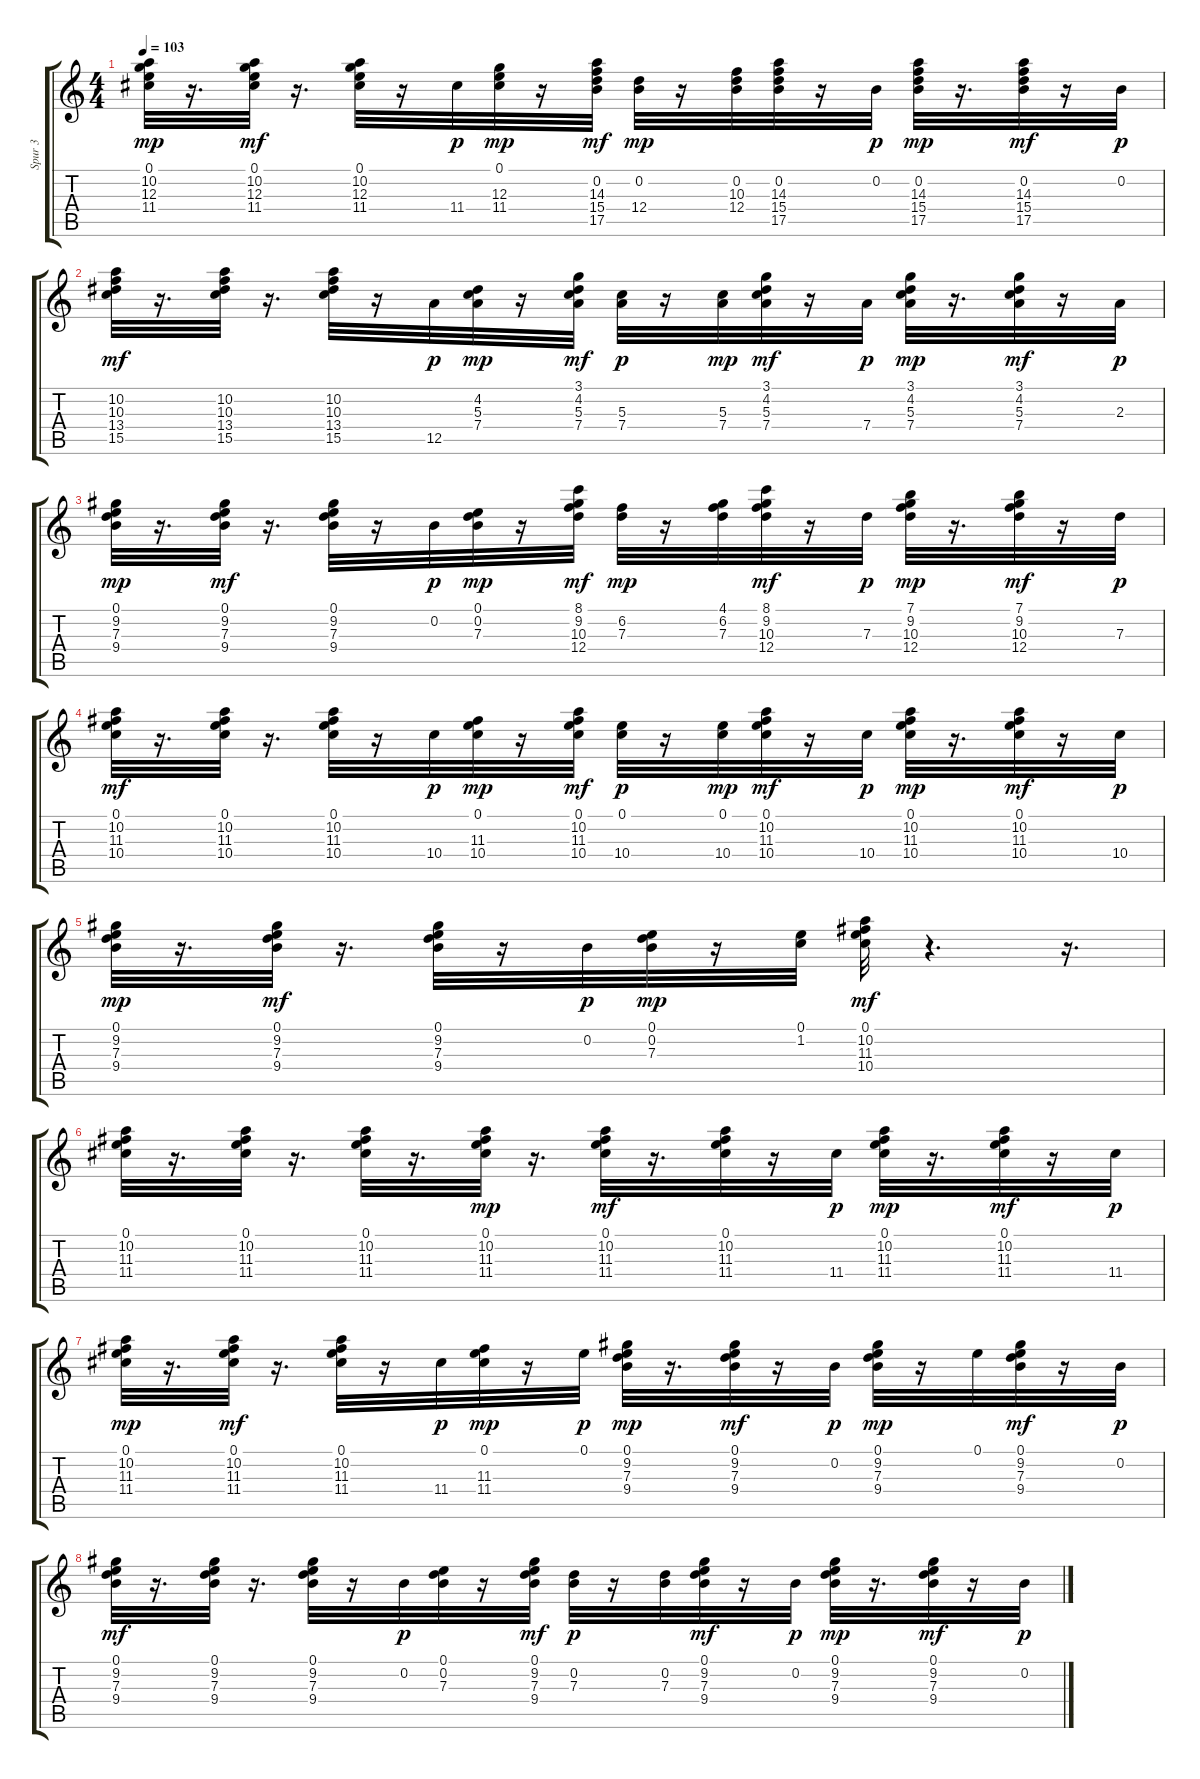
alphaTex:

\track ("Spur 3" "Spur 3") {instrument banjo}
\staff {score tabs}
\tuning (E4 B3 G3 D3 A2 E2) {hide}
\displaytranspose 12
\ts (4 4)
\tempo 103
\clef g2
\ks c
(0.1 10.2 12.3 11.4).32{dy mp} r.16{d} (0.1 10.2 12.3 11.4).32{dy mf} r.16{d} (0.1 10.2 12.3 11.4).32 r.16 11.4.32{dy p} (0.1 12.3 11.4).32{dy mp} r.16 (0.2 14.3 15.4 17.5).32{dy mf} (0.2 12.4).32{dy mp} r.16 (0.2 10.3 12.4).32 (0.2 14.3 15.4 17.5).32 r.16 0.2.32{dy p} (0.2 14.3 15.4 17.5).32{dy mp} r.16{d} (0.2 14.3 15.4 17.5).32{dy mf} r.16 0.2.32{dy p} |
(10.2 10.3 13.4 15.5).32{dy mf} r.16{d} (10.2 10.3 13.4 15.5).32 r.16{d} (10.2 10.3 13.4 15.5).32 r.16 12.5.32{dy p} (4.2 5.3 7.4).32{dy mp} r.16 (3.1 4.2 5.3 7.4).32{dy mf} (5.3 7.4).32{dy p} r.16 (5.3 7.4).32{dy mp} (3.1 4.2 5.3 7.4).32{dy mf} r.16 7.4.32{dy p} (3.1 4.2 5.3 7.4).32{dy mp} r.16{d} (3.1 4.2 5.3 7.4).32{dy mf} r.16 2.3.32{dy p} |
(0.1 9.2 7.3 9.4).32{dy mp} r.16{d} (0.1 9.2 7.3 9.4).32{dy mf} r.16{d} (0.1 9.2 7.3 9.4).32 r.16 0.2.32{dy p} (0.1 0.2 7.3).32{dy mp} r.16 (8.1 9.2 10.3 12.4).32{dy mf} (6.2 7.3).32{dy mp} r.16 (4.1 6.2 7.3).32 (8.1 9.2 10.3 12.4).32{dy mf} r.16 7.3.32{dy p} (7.1 9.2 10.3 12.4).32{dy mp} r.16{d} (7.1 9.2 10.3 12.4).32{dy mf} r.16 7.3.32{dy p} |
(0.1 10.2 11.3 10.4).32{dy mf} r.16{d} (0.1 10.2 11.3 10.4).32 r.16{d} (0.1 10.2 11.3 10.4).32 r.16 10.4.32{dy p} (0.1 11.3 10.4).32{dy mp} r.16 (0.1 10.2 11.3 10.4).32{dy mf} (0.1 10.4).32{dy p} r.16 (0.1 10.4).32{dy mp} (0.1 10.2 11.3 10.4).32{dy mf} r.16 10.4.32{dy p} (0.1 10.2 11.3 10.4).32{dy mp} r.16{d} (0.1 10.2 11.3 10.4).32{dy mf} r.16 10.4.32{dy p} |
(0.1 9.2 7.3 9.4).32{dy mp} r.16{d} (0.1 9.2 7.3 9.4).32{dy mf} r.16{d} (0.1 9.2 7.3 9.4).32 r.16 0.2.32{dy p} (0.1 0.2 7.3).32{dy mp} r.16 (0.1 1.2).32 (0.1 10.2 11.3 10.4).32{dy mf} r.4{d} r.16{d} |
(0.1 10.2 11.3 11.4).32 r.16{d} (0.1 10.2 11.3 11.4).32 r.16{d} (0.1 10.2 11.3 11.4).32 r.16{d} (0.1 10.2 11.3 11.4).32{dy mp} r.16{d} (0.1 10.2 11.3 11.4).32{dy mf} r.16{d} (0.1 10.2 11.3 11.4).32 r.16 11.4.32{dy p} (0.1 10.2 11.3 11.4).32{dy mp} r.16{d} (0.1 10.2 11.3 11.4).32{dy mf} r.16 11.4.32{dy p} |
(0.1 10.2 11.3 11.4).32{dy mp} r.16{d} (0.1 10.2 11.3 11.4).32{dy mf} r.16{d} (0.1 10.2 11.3 11.4).32 r.16 11.4.32{dy p} (0.1 11.3 11.4).32{dy mp} r.16 0.1.32{dy p} (0.1 9.2 7.3 9.4).32{dy mp} r.16{d} (0.1 9.2 7.3 9.4).32{dy mf} r.16 0.2.32{dy p} (0.1 9.2 7.3 9.4).32{dy mp} r.16 0.1.32 (0.1 9.2 7.3 9.4).32{dy mf} r.16 0.2.32{dy p} |
(0.1 9.2 7.3 9.4).32{dy mf} r.16{d} (0.1 9.2 7.3 9.4).32 r.16{d} (0.1 9.2 7.3 9.4).32 r.16 0.2.32{dy p} (0.1 0.2 7.3).32 r.16 (0.1 9.2 7.3 9.4).32{dy mf} (0.2 7.3).32{dy p} r.16 (0.2 7.3).32 (0.1 9.2 7.3 9.4).32{dy mf} r.16 0.2.32{dy p} (0.1 9.2 7.3 9.4).32{dy mp} r.16{d} (0.1 9.2 7.3 9.4).32{dy mf} r.16 0.2.32{dy p}
